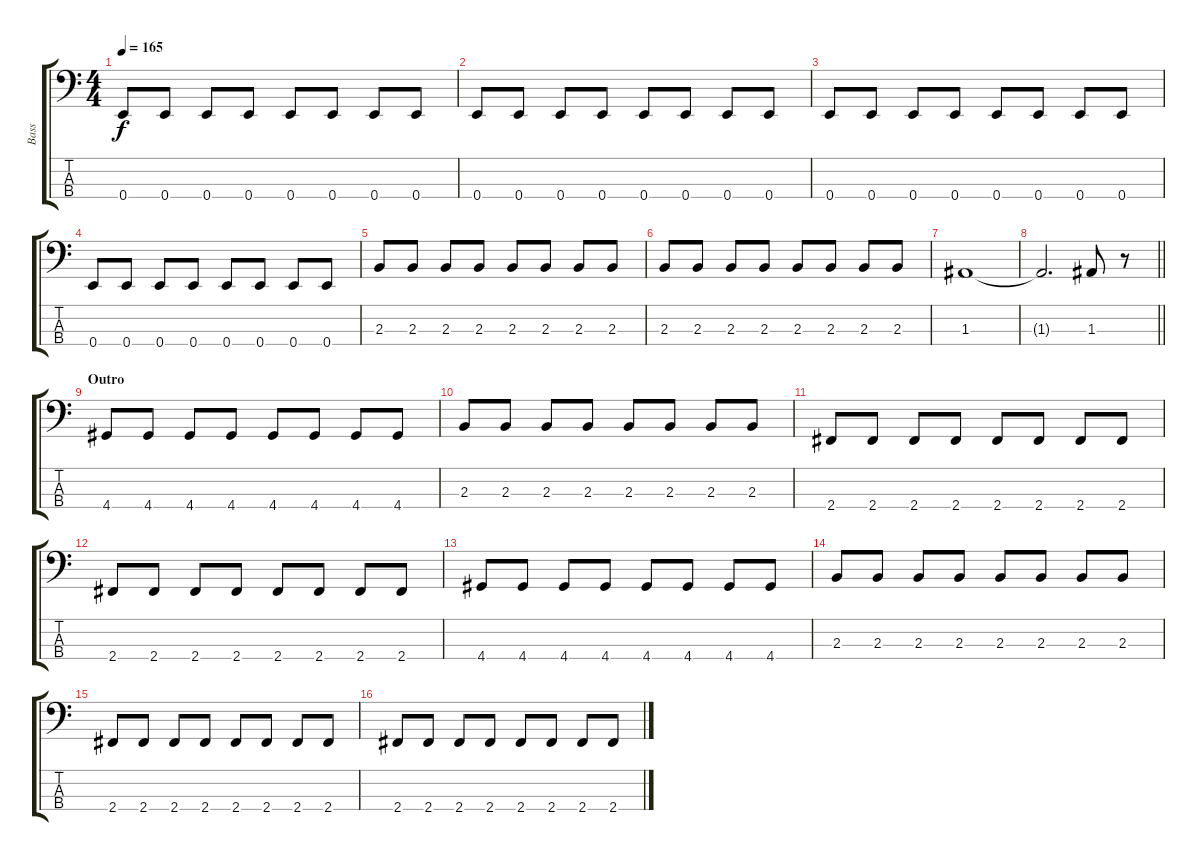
\track ("Bass" "Bass") {instrument electricbasspick}
\staff {score tabs}
\tuning (G2 D2 A1 E1) {hide}
\ts (4 4)
\tempo 165
\clef f4
\ks c
0.4.8{dy f} 0.4.8 0.4.8 0.4.8 0.4.8 0.4.8 0.4.8 0.4.8 |
0.4.8 0.4.8 0.4.8 0.4.8 0.4.8 0.4.8 0.4.8 0.4.8 |
0.4.8 0.4.8 0.4.8 0.4.8 0.4.8 0.4.8 0.4.8 0.4.8 |
0.4.8 0.4.8 0.4.8 0.4.8 0.4.8 0.4.8 0.4.8 0.4.8 |
2.3.8 2.3.8 2.3.8 2.3.8 2.3.8 2.3.8 2.3.8 2.3.8 |
2.3.8 2.3.8 2.3.8 2.3.8 2.3.8 2.3.8 2.3.8 2.3.8 |
1.3.1 |
\barLineRight lightlight
1.3{t}.2{d} 1.3.8 r.8 |
\section ("" "Outro")
4.4.8 4.4.8 4.4.8 4.4.8 4.4.8 4.4.8 4.4.8 4.4.8 |
2.3.8 2.3.8 2.3.8 2.3.8 2.3.8 2.3.8 2.3.8 2.3.8 |
2.4.8 2.4.8 2.4.8 2.4.8 2.4.8 2.4.8 2.4.8 2.4.8 |
2.4.8 2.4.8 2.4.8 2.4.8 2.4.8 2.4.8 2.4.8 2.4.8 |
4.4.8 4.4.8 4.4.8 4.4.8 4.4.8 4.4.8 4.4.8 4.4.8 |
2.3.8 2.3.8 2.3.8 2.3.8 2.3.8 2.3.8 2.3.8 2.3.8 |
2.4.8 2.4.8 2.4.8 2.4.8 2.4.8 2.4.8 2.4.8 2.4.8 |
2.4.8 2.4.8 2.4.8 2.4.8 2.4.8 2.4.8 2.4.8 2.4.8
